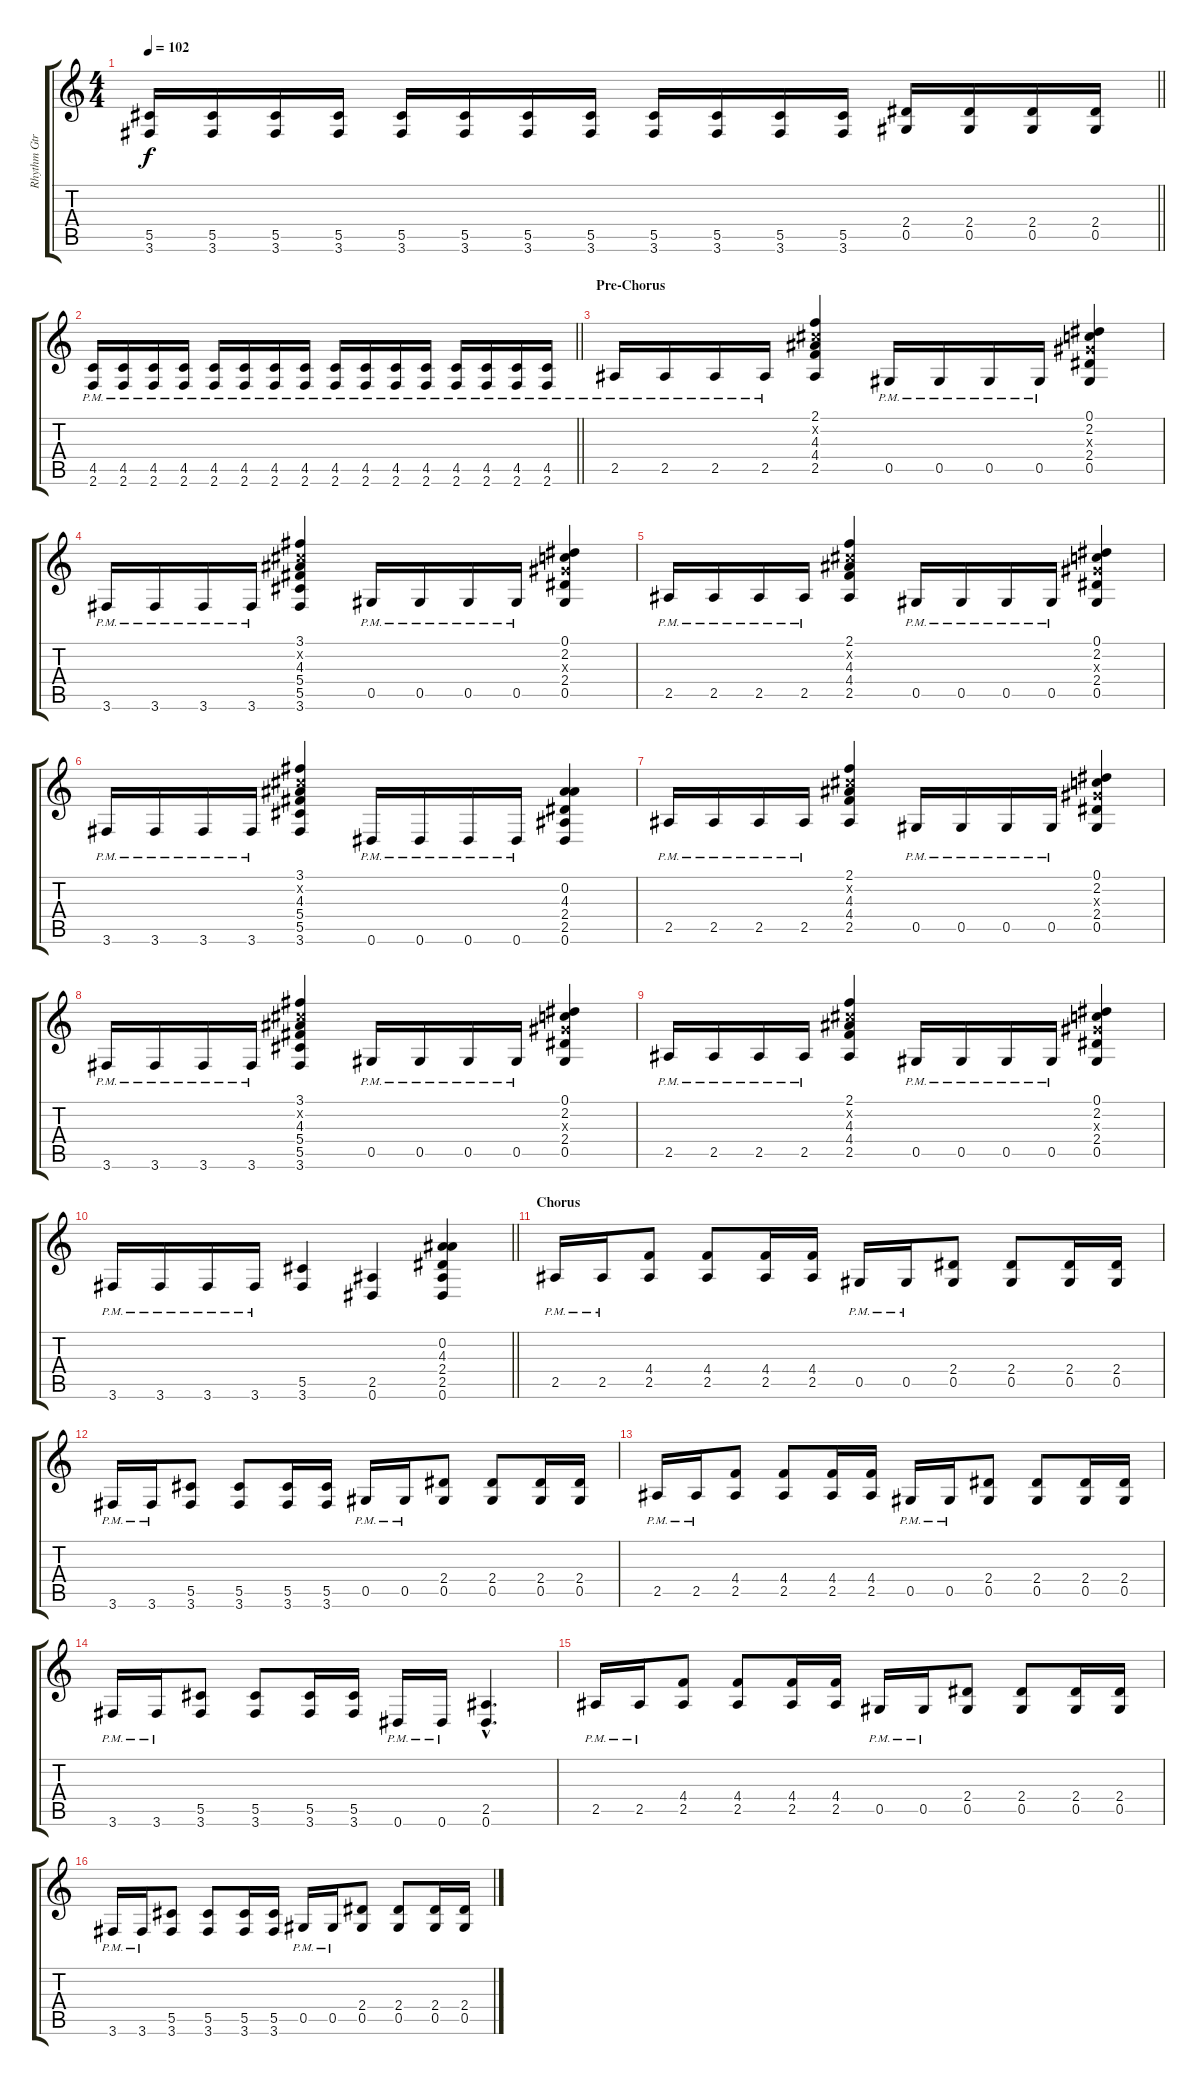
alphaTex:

\track ("Rhythm Gtr" "Rhythm Gtr") {instrument distortionguitar}
\staff {score tabs}
\tuning (Eb4 Bb3 Gb3 Db3 Ab2 Eb2) {hide}
\ts (4 4)
\tempo 102
\clef g2
\barLineRight lightlight
\ks c
(5.5 3.6).16{dy f} (5.5 3.6).16 (5.5 3.6).16 (5.5 3.6).16 (5.5 3.6).16 (5.5 3.6).16 (5.5 3.6).16 (5.5 3.6).16 (5.5 3.6).16 (5.5 3.6).16 (5.5 3.6).16 (5.5 3.6).16 (2.4 0.5).16 (2.4 0.5).16 (2.4 0.5).16 (2.4 0.5).16 |
\barLineRight lightlight
(4.5{pm} 2.6{pm}).16 (4.5{pm} 2.6{pm}).16 (4.5{pm} 2.6{pm}).16 (4.5{pm} 2.6{pm}).16 (4.5{pm} 2.6{pm}).16 (4.5{pm} 2.6{pm}).16 (4.5{pm} 2.6{pm}).16 (4.5{pm} 2.6{pm}).16 (4.5{pm} 2.6{pm}).16 (4.5{pm} 2.6{pm}).16 (4.5{pm} 2.6{pm}).16 (4.5{pm} 2.6{pm}).16 (4.5{pm} 2.6{pm}).16 (4.5{pm} 2.6{pm}).16 (4.5{pm} 2.6{pm}).16 (4.5{pm} 2.6{pm}).16 |
\section ("" "Pre-Chorus")
2.5{pm}.16{volume 11} 2.5{pm}.16 2.5{pm}.16 2.5{pm}.16 (2.1 3.2{x} 4.3 4.4 2.5).4 0.5{pm}.16 0.5{pm}.16 0.5{pm}.16 0.5{pm}.16 (0.1 2.2 2.3{x} 2.4 0.5).4 |
3.6{pm}.16 3.6{pm}.16 3.6{pm}.16 3.6{pm}.16 (3.1 3.2{x} 4.3 5.4 5.5 3.6).4 0.5{pm}.16 0.5{pm}.16 0.5{pm}.16 0.5{pm}.16 (0.1 2.2 2.3{x} 2.4 0.5).4 |
2.5{pm}.16 2.5{pm}.16 2.5{pm}.16 2.5{pm}.16 (2.1 3.2{x} 4.3 4.4 2.5).4 0.5{pm}.16 0.5{pm}.16 0.5{pm}.16 0.5{pm}.16 (0.1 2.2 2.3{x} 2.4 0.5).4 |
3.6{pm}.16 3.6{pm}.16 3.6{pm}.16 3.6{pm}.16 (3.1 3.2{x} 4.3 5.4 5.5 3.6).4 0.6{pm}.16 0.6{pm}.16 0.6{pm}.16 0.6{pm}.16 (0.2 4.3 2.4 2.5 0.6).4 |
2.5{pm}.16 2.5{pm}.16 2.5{pm}.16 2.5{pm}.16 (2.1 3.2{x} 4.3 4.4 2.5).4 0.5{pm}.16 0.5{pm}.16 0.5{pm}.16 0.5{pm}.16 (0.1 2.2 2.3{x} 2.4 0.5).4 |
3.6{pm}.16 3.6{pm}.16 3.6{pm}.16 3.6{pm}.16 (3.1 3.2{x} 4.3 5.4 5.5 3.6).4 0.5{pm}.16 0.5{pm}.16 0.5{pm}.16 0.5{pm}.16 (0.1 2.2 2.3{x} 2.4 0.5).4 |
2.5{pm}.16 2.5{pm}.16 2.5{pm}.16 2.5{pm}.16 (2.1 3.2{x} 4.3 4.4 2.5).4 0.5{pm}.16 0.5{pm}.16 0.5{pm}.16 0.5{pm}.16 (0.1 2.2 2.3{x} 2.4 0.5).4 |
\barLineRight lightlight
3.6{pm}.16 3.6{pm}.16 3.6{pm}.16 3.6{pm}.16 (5.5 3.6).4 (2.5 0.6).4 (0.2 4.3 2.4 2.5 0.6).4 |
\section ("" "Chorus")
2.5{pm}.16{volume 14} 2.5{pm}.16 (4.4 2.5).8 (4.4 2.5).8 (4.4 2.5).16 (4.4 2.5).16 0.5{pm}.16 0.5{pm}.16 (2.4 0.5).8 (2.4 0.5).8 (2.4 0.5).16 (2.4 0.5).16 |
3.6{pm}.16 3.6{pm}.16 (5.5 3.6).8 (5.5 3.6).8 (5.5 3.6).16 (5.5 3.6).16 0.5{pm}.16 0.5{pm}.16 (2.4 0.5).8 (2.4 0.5).8 (2.4 0.5).16 (2.4 0.5).16 |
2.5{pm}.16 2.5{pm}.16 (4.4 2.5).8 (4.4 2.5).8 (4.4 2.5).16 (4.4 2.5).16 0.5{pm}.16 0.5{pm}.16 (2.4 0.5).8 (2.4 0.5).8 (2.4 0.5).16 (2.4 0.5).16 |
3.6{pm}.16 3.6{pm}.16 (5.5 3.6).8 (5.5 3.6).8 (5.5 3.6).16 (5.5 3.6).16 0.6{pm}.16 0.6{pm}.16 (2.5{hac} 0.6{hac}).4{d} |
2.5{pm}.16 2.5{pm}.16 (4.4 2.5).8 (4.4 2.5).8 (4.4 2.5).16 (4.4 2.5).16 0.5{pm}.16 0.5{pm}.16 (2.4 0.5).8 (2.4 0.5).8 (2.4 0.5).16 (2.4 0.5).16 |
3.6{pm}.16 3.6{pm}.16 (5.5 3.6).8 (5.5 3.6).8 (5.5 3.6).16 (5.5 3.6).16 0.5{pm}.16 0.5{pm}.16 (2.4 0.5).8 (2.4 0.5).8 (2.4 0.5).16 (2.4 0.5).16
